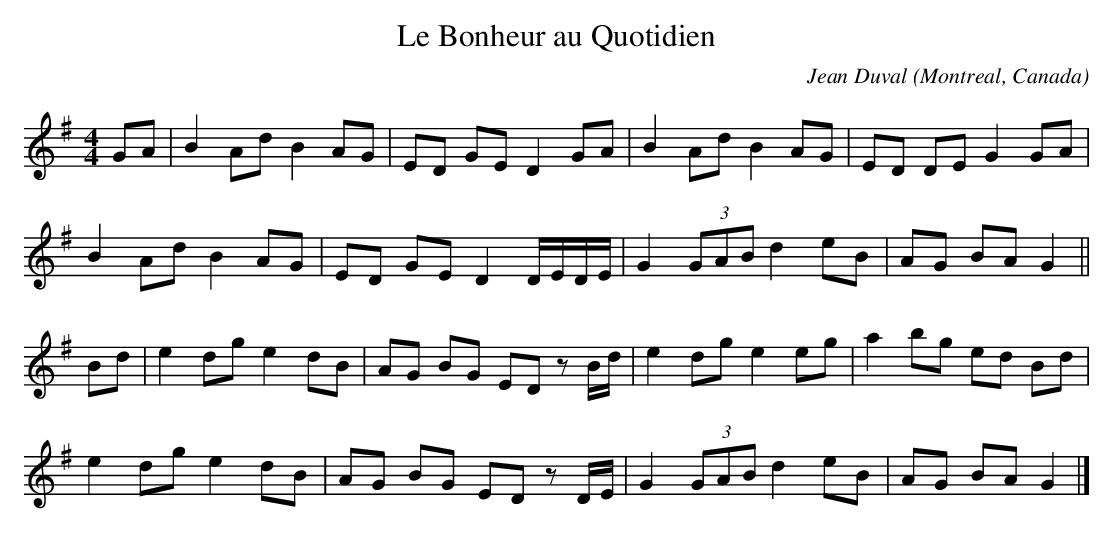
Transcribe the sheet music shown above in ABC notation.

X:1
T:Le Bonheur au Quotidien
C:Jean Duval
O:Montreal, Canada
M:4/4
L:1/8
K:G
GA | B2AdB2AG | ED GE D2 GA | B2 Ad B2 AG | ED DE G2 GA |
B2 Ad B2 AG | ED GE D2 D/E/D/E/ | G2 (3GAB d2 eB | AG BA G2 ||
Bd | e2 dg e2 dB | AG BG ED zB/d/ | e2 dg e2 eg | a2 bg ed Bd |
e2 dg e2 dB | AG BG ED z D/E/ | G2 (3GAB d2 eB | AG BA G2|]
